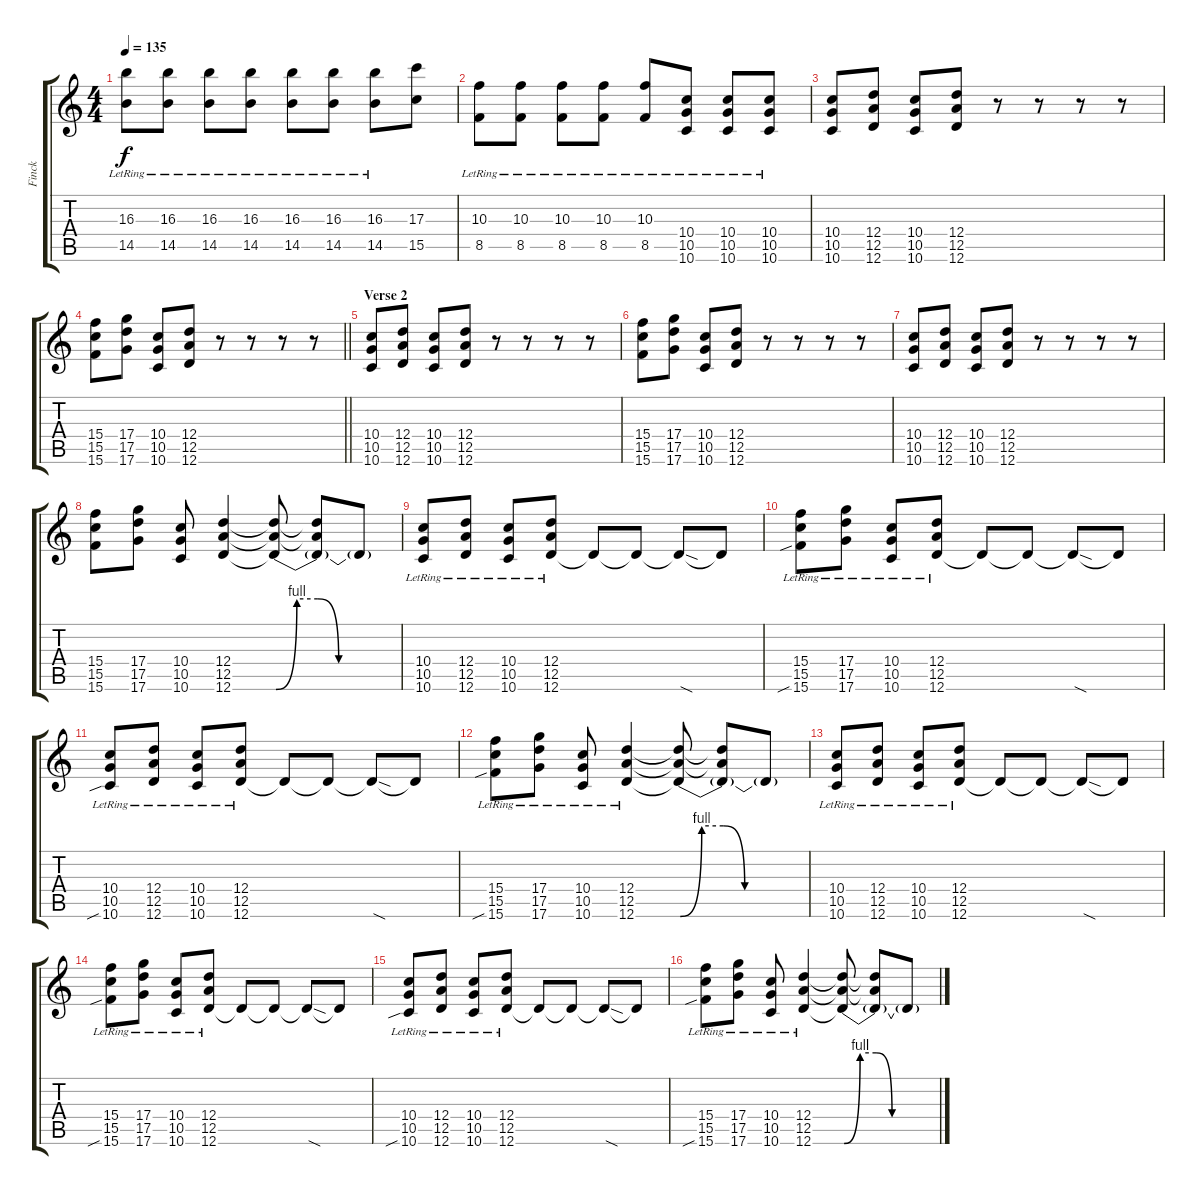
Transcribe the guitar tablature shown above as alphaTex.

\track ("Finck" "Finck") {instrument distortionguitar}
\staff {score tabs}
\tuning (E4 B3 G3 D3 A2 D2) {hide}
\ts (4 4)
\tempo 135
\clef g2
\ks c
(16.3 14.5{lr}).8{dy f} (16.3 14.5{lr}).8 (16.3 14.5{lr}).8 (16.3 14.5{lr}).8 (16.3 14.5{lr}).8 (16.3 14.5{lr}).8 (16.3 14.5{lr}).8 (17.3 15.5).8 |
(10.3 8.5{lr}).8 (10.3 8.5{lr}).8 (10.3 8.5{lr}).8 (10.3 8.5{lr}).8 (10.3 8.5{lr}).8 (10.4{lr} 10.5{lr} 10.6{lr}).8 (10.4{lr} 10.5{lr} 10.6{lr}).8 (10.4{lr} 10.5{lr} 10.6{lr}).8 |
(10.4 10.5 10.6).8 (12.4 12.5 12.6).8 (10.4 10.5 10.6).8 (12.4 12.5 12.6).8 r.8 r.8 r.8 r.8 |
\barLineRight lightlight
(15.4 15.5 15.6).8 (17.4 17.5 17.6).8 (10.4 10.5 10.6).8 (12.4 12.5 12.6).8 r.8 r.8 r.8 r.8 |
\section ("" "Verse 2")
(10.4 10.5 10.6).8 (12.4 12.5 12.6).8 (10.4 10.5 10.6).8 (12.4 12.5 12.6).8 r.8 r.8 r.8 r.8 |
(15.4 15.5 15.6).8 (17.4 17.5 17.6).8 (10.4 10.5 10.6).8 (12.4 12.5 12.6).8 r.8 r.8 r.8 r.8 |
(10.4 10.5 10.6).8 (12.4 12.5 12.6).8 (10.4 10.5 10.6).8 (12.4 12.5 12.6).8 r.8 r.8 r.8 r.8 |
(15.4 15.5 15.6).8 (17.4 17.5 17.6).8 (10.4 10.5 10.6).8 (12.4 12.5 12.6).4 (12.4{t} 12.5{t} 12.6{be (custom 0 0 10 4 20 4 30 0 60 0) t}).8 (12.4{t} 12.5{t} 12.6{t}).8 12.6{t}.8 |
(10.4{lr} 10.5{lr} 10.6{lr}).8 (12.4{lr} 12.5{lr} 12.6{lr}).8 (10.4{lr} 10.5{lr} 10.6{lr}).8 (12.4{lr} 12.5{lr} 12.6{lr}).8 12.6{t}.8 12.6{t}.8 12.6{sod t}.8 12.6{t}.8 |
(15.4{lr} 15.5{lr} 15.6{sib lr}).8 (17.4{lr} 17.5{lr} 17.6{lr}).8 (10.4{lr} 10.5{lr} 10.6{lr}).8 (12.4{lr} 12.5{lr} 12.6{lr}).8 12.6{t}.8 12.6{t}.8 12.6{sod t}.8 12.6{t}.8 |
(10.4{lr} 10.5{lr} 10.6{sib lr}).8 (12.4{lr} 12.5{lr} 12.6{lr}).8 (10.4{lr} 10.5{lr} 10.6{lr}).8 (12.4{lr} 12.5{lr} 12.6{lr}).8 12.6{t}.8 12.6{t}.8 12.6{sod t}.8 12.6{t}.8 |
(15.4{lr} 15.5{lr} 15.6{sib lr}).8 (17.4{lr} 17.5{lr} 17.6{lr}).8 (10.4{lr} 10.5{lr} 10.6{lr}).8 (12.4{lr} 12.5{lr} 12.6{lr}).4 (12.4{t} 12.5{t} 12.6{be (custom 0 0 10 4 20 4 30 0 60 0) t}).8 (12.4{t} 12.5{t} 12.6{t}).8 12.6{t}.8 |
(10.4{lr} 10.5{lr} 10.6{lr}).8 (12.4{lr} 12.5{lr} 12.6{lr}).8 (10.4{lr} 10.5{lr} 10.6{lr}).8 (12.4{lr} 12.5{lr} 12.6{lr}).8 12.6{t}.8 12.6{t}.8 12.6{sod t}.8 12.6{t}.8 |
(15.4{lr} 15.5{lr} 15.6{sib lr}).8 (17.4{lr} 17.5{lr} 17.6{lr}).8 (10.4{lr} 10.5{lr} 10.6{lr}).8 (12.4{lr} 12.5{lr} 12.6{lr}).8 12.6{t}.8 12.6{t}.8 12.6{sod t}.8 12.6{t}.8 |
(10.4{lr} 10.5{lr} 10.6{sib lr}).8 (12.4{lr} 12.5{lr} 12.6{lr}).8 (10.4{lr} 10.5{lr} 10.6{lr}).8 (12.4{lr} 12.5{lr} 12.6{lr}).8 12.6{t}.8 12.6{t}.8 12.6{sod t}.8 12.6{t}.8 |
(15.4{lr} 15.5{lr} 15.6{sib lr}).8 (17.4{lr} 17.5{lr} 17.6{lr}).8 (10.4{lr} 10.5{lr} 10.6{lr}).8 (12.4{lr} 12.5{lr} 12.6{lr}).4 (12.4{t} 12.5{t} 12.6{be (custom 0 0 10 4 20 4 30 0 60 0) t}).8 (12.4{t} 12.5{t} 12.6{t}).8 12.6{t}.8
